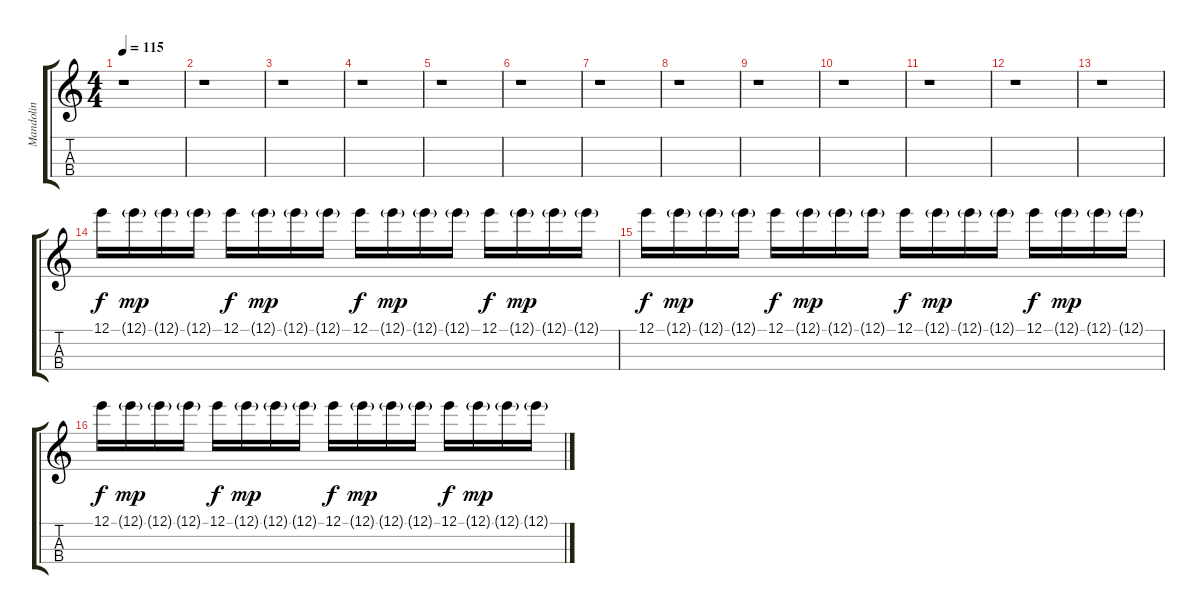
\track ("Mandolin" "Mandolin") {instrument koto}
\staff {score tabs}
\tuning (E5 A4 D4 G3) {hide}
\ts (4 4)
\tempo 115
\clef g2
\ks c
r.1{dy f} |
r.1 |
r.1 |
r.1 |
r.1 |
r.1 |
r.1 |
r.1 |
r.1 |
r.1 |
r.1 |
r.1 |
r.1 |
12.1.16 12.1{g}.16{dy mp} 12.1{g}.16 12.1{g}.16 12.1.16{dy f} 12.1{g}.16{dy mp} 12.1{g}.16 12.1{g}.16 12.1.16{dy f} 12.1{g}.16{dy mp} 12.1{g}.16 12.1{g}.16 12.1.16{dy f} 12.1{g}.16{dy mp} 12.1{g}.16 12.1{g}.16 |
12.1.16{dy f} 12.1{g}.16{dy mp} 12.1{g}.16 12.1{g}.16 12.1.16{dy f} 12.1{g}.16{dy mp} 12.1{g}.16 12.1{g}.16 12.1.16{dy f} 12.1{g}.16{dy mp} 12.1{g}.16 12.1{g}.16 12.1.16{dy f} 12.1{g}.16{dy mp} 12.1{g}.16 12.1{g}.16 |
12.1.16{dy f} 12.1{g}.16{dy mp} 12.1{g}.16 12.1{g}.16 12.1.16{dy f} 12.1{g}.16{dy mp} 12.1{g}.16 12.1{g}.16 12.1.16{dy f} 12.1{g}.16{dy mp} 12.1{g}.16 12.1{g}.16 12.1.16{dy f} 12.1{g}.16{dy mp} 12.1{g}.16 12.1{g}.16
